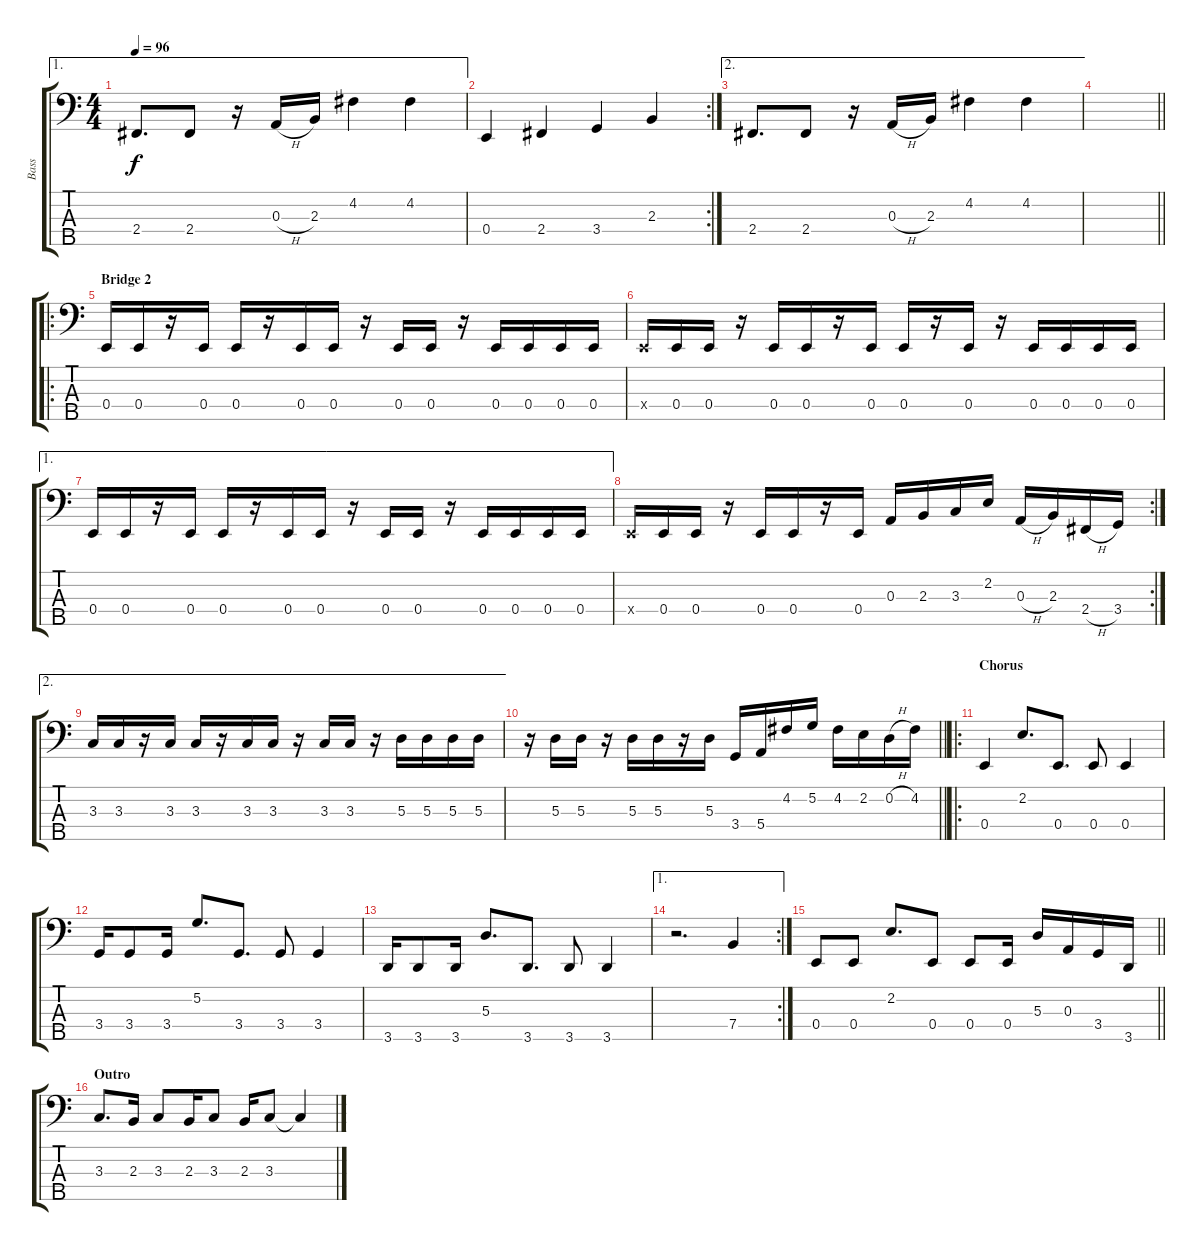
\track ("Bass" "Bass") {instrument electricbassfinger}
\staff {score tabs}
\tuning (G2 D2 A1 E1 B0) {hide}
\ae 1
\ts (4 4)
\tempo 96
\clef f4
\ks c
2.4.8{d dy f} 2.4.8 r.16 0.3{h}.16 2.3.16 4.2.4 4.2.4 |
\rc 2
0.4.4 2.4.4 3.4.4 2.3.4 |
\ae 2
2.4.8{d} 2.4.8 r.16 0.3{h}.16 2.3.16 4.2.4 4.2.4 |
\barLineRight lightlight
|
\ro
\section ("" "Bridge 2")
0.4.16{instrument electricbassfinger} 0.4.16 r.16 0.4.16 0.4.16 r.16 0.4.16 0.4.16 r.16 0.4.16 0.4.16 r.16 0.4.16 0.4.16 0.4.16 0.4.16 |
0.4{x}.16 0.4.16 0.4.16 r.16 0.4.16 0.4.16 r.16 0.4.16 0.4.16 r.16 0.4.16 r.16 0.4.16 0.4.16 0.4.16 0.4.16 |
\ae 1
0.4.16 0.4.16 r.16 0.4.16 0.4.16 r.16 0.4.16 0.4.16 r.16 0.4.16 0.4.16 r.16 0.4.16 0.4.16 0.4.16 0.4.16 |
\rc 2
0.4{x}.16 0.4.16 0.4.16 r.16 0.4.16 0.4.16 r.16 0.4.16 0.3.16{instrument slapbass1} 2.3.16 3.3.16 2.2.16 0.3{h}.16 2.3.16 2.4{h}.16 3.4.16 |
\ae 2
3.3.16 3.3.16 r.16 3.3.16 3.3.16 r.16 3.3.16 3.3.16 r.16 3.3.16 3.3.16 r.16 5.3.16 5.3.16 5.3.16 5.3.16 |
\barLineRight lightlight
r.16 5.3.16 5.3.16 r.16 5.3.16 5.3.16 r.16 5.3.16 3.4.16 5.4.16 4.2.16 5.2.16 4.2.16 2.2.16 0.2{h}.16 4.2.16 |
\ro
\section ("" "Chorus")
0.4.4 2.2.8{d} 0.4.8{d} 0.4.8 0.4.4 |
3.4.16 3.4.8 3.4.16 5.2.8{d} 3.4.8{d} 3.4.8 3.4.4 |
3.5.16 3.5.8 3.5.16 5.3.8{d} 3.5.8{d} 3.5.8 3.5.4 |
\ae 1
\rc 2
r.2{d} 7.4.4 |
\barLineRight lightlight
0.4.8 0.4.8 2.2.8{d} 0.4.8 0.4.8 0.4.16 5.3.16 0.3.16 3.4.16 3.5.16 |
\section ("" "Outro")
3.3.8{d} 2.3.16 3.3.8 2.3.16 3.3.8 2.3.16 3.3.8 3.3{t}.4
